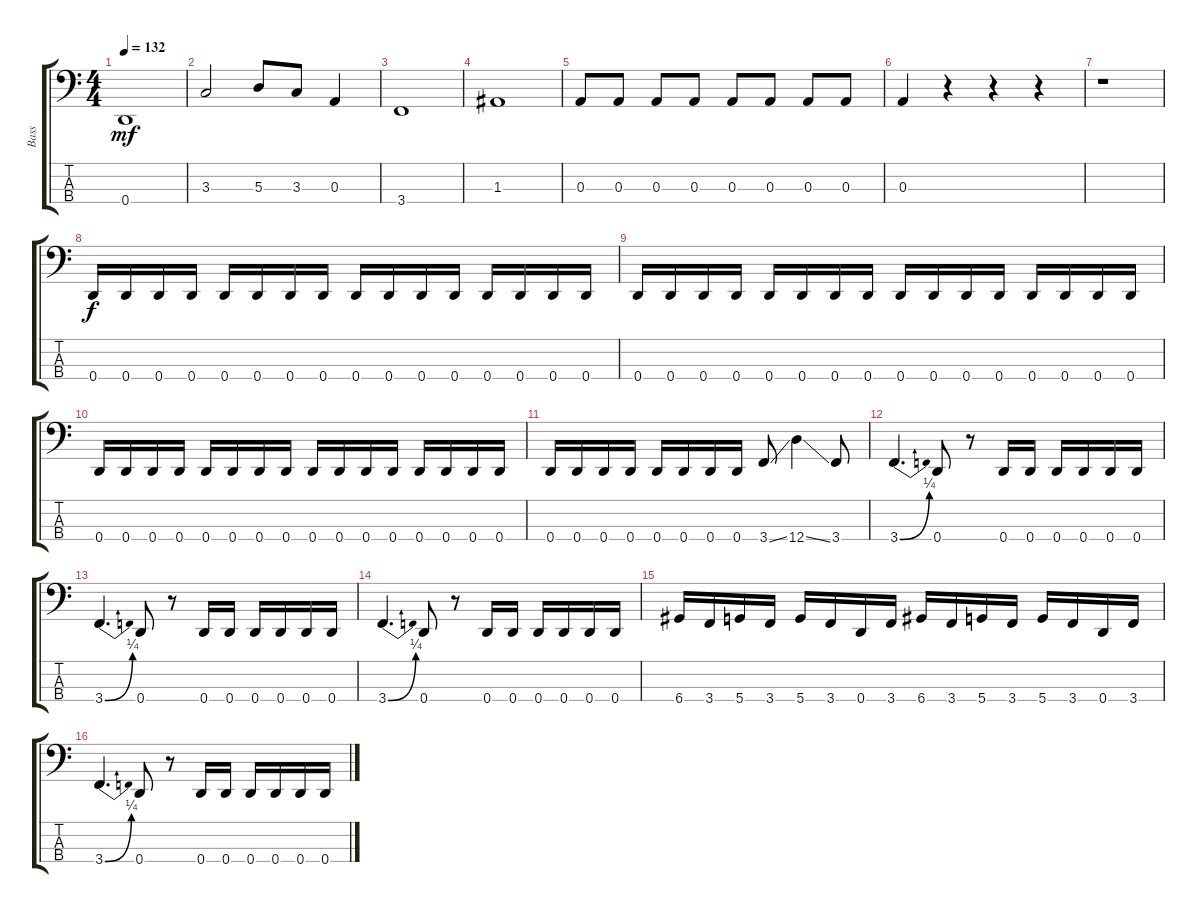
\track ("Bass" "Bass") {instrument electricbasspick}
\staff {score tabs}
\tuning (G2 D2 A1 D1) {hide}
\ts (4 4)
\tempo 132
\clef f4
\ks c
0.4.1{dy mf} |
3.3.2 5.3.8 3.3.8 0.3.4 |
3.4.1 |
1.3.1 |
0.3.8 0.3.8 0.3.8 0.3.8 0.3.8 0.3.8 0.3.8 0.3.8 |
0.3.4 r.4 r.4 r.4 |
r.1 |
0.4.16{dy f} 0.4.16 0.4.16 0.4.16 0.4.16 0.4.16 0.4.16 0.4.16 0.4.16 0.4.16 0.4.16 0.4.16 0.4.16 0.4.16 0.4.16 0.4.16 |
0.4.16 0.4.16 0.4.16 0.4.16 0.4.16 0.4.16 0.4.16 0.4.16 0.4.16 0.4.16 0.4.16 0.4.16 0.4.16 0.4.16 0.4.16 0.4.16 |
0.4.16 0.4.16 0.4.16 0.4.16 0.4.16 0.4.16 0.4.16 0.4.16 0.4.16 0.4.16 0.4.16 0.4.16 0.4.16 0.4.16 0.4.16 0.4.16 |
0.4.16 0.4.16 0.4.16 0.4.16 0.4.16 0.4.16 0.4.16 0.4.16 3.4{ss}.8 12.4{ss}.4 3.4.8 |
3.4{be (bend 0 0 60 1)}.4{d} 0.4.8 r.8 0.4.16 0.4.16 0.4.16 0.4.16 0.4.16 0.4.16 |
3.4{be (bend 0 0 60 1)}.4{d} 0.4.8 r.8 0.4.16 0.4.16 0.4.16 0.4.16 0.4.16 0.4.16 |
3.4{be (bend 0 0 60 1)}.4{d} 0.4.8 r.8 0.4.16 0.4.16 0.4.16 0.4.16 0.4.16 0.4.16 |
6.4.16 3.4.16 5.4.16 3.4.16 5.4.16 3.4.16 0.4.16 3.4.16 6.4.16 3.4.16 5.4.16 3.4.16 5.4.16 3.4.16 0.4.16 3.4.16 |
3.4{be (bend 0 0 60 1)}.4{d} 0.4.8 r.8 0.4.16 0.4.16 0.4.16 0.4.16 0.4.16 0.4.16
